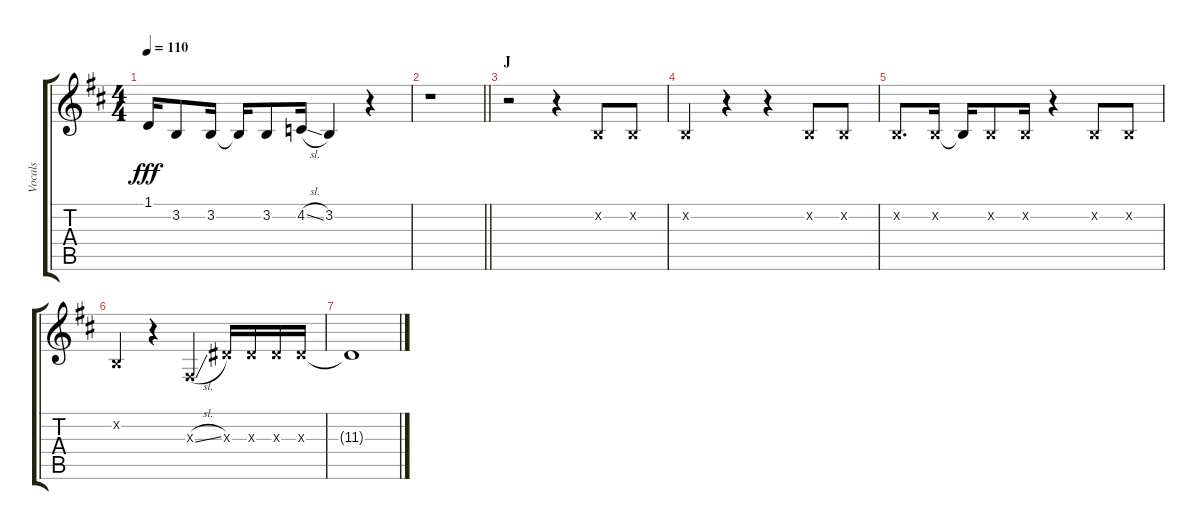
\track ("Vocals" "Vocals") {instrument voiceoohs}
\staff {score tabs}
\tuning (Db4 Ab3 E3 B2 Gb2 B1) {hide}
\ts (4 4)
\tempo 110
\clef g2
\ks d
1.1{t}.16{dy fff} 3.2.8 3.2.16 3.2{t}.16 3.2.8 4.2{sl}.16 3.2.4 r.4 |
\barLineRight lightlight
r.1 |
\section ("" "J")
r.2 r.4 3.2{x}.8 3.2{x}.8 |
3.2{x}.4 r.4 r.4 3.2{x}.8 3.2{x}.8 |
3.2{x}.8{d} 3.2{x}.16 3.2{t}.16 3.2{x}.8 3.2{x}.16 r.4 3.2{x}.8 3.2{x}.8 |
3.2{x}.4 r.4 2.3{sl x}.4 11.3{x}.16 11.3{x}.16 11.3{x}.16 11.3{x}.16 |
11.3{t}.1
